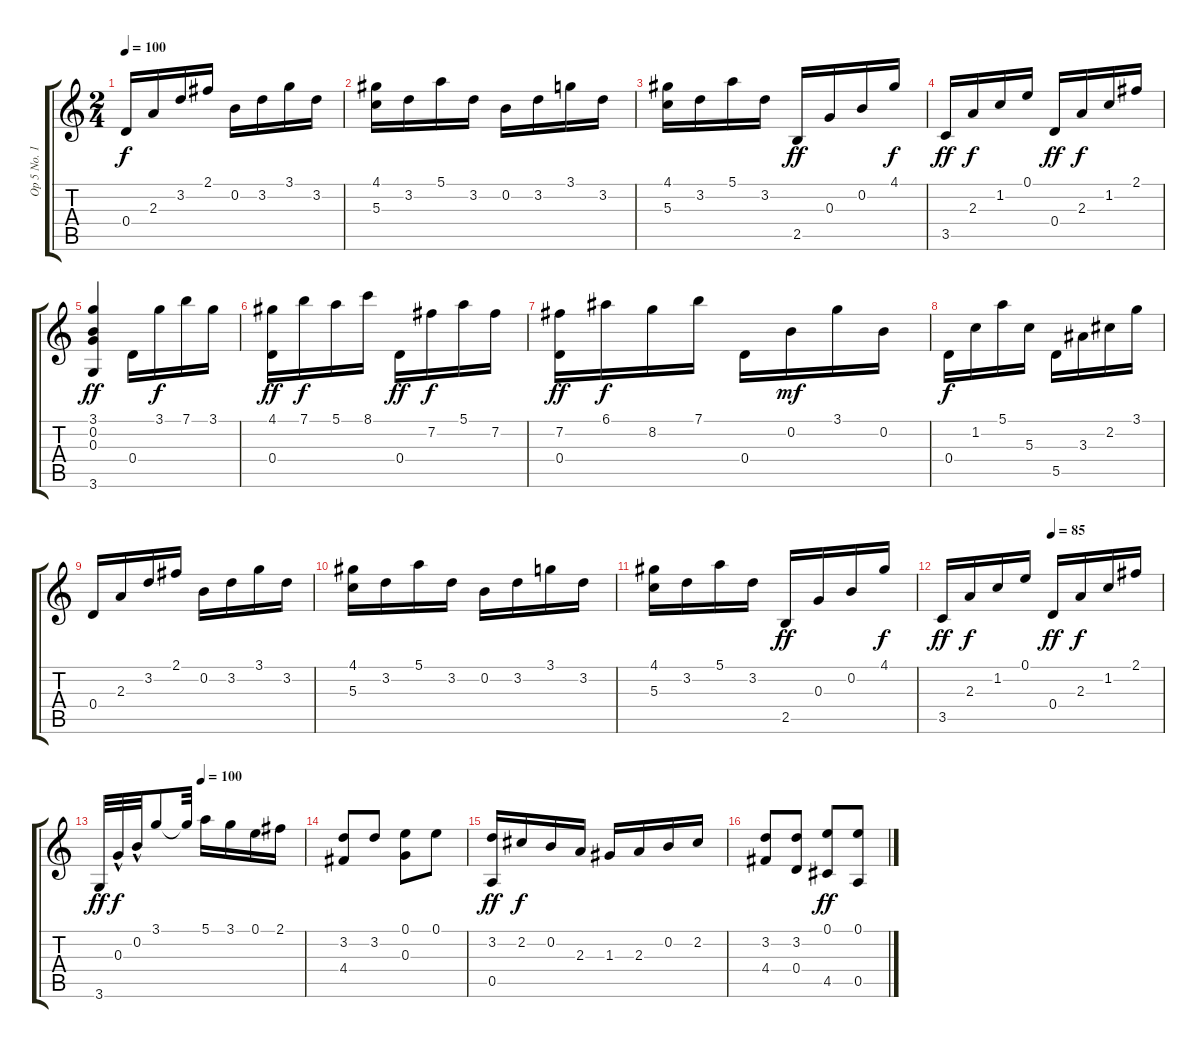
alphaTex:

\track ("Op 5 No. 12" "Op 5 No. 1") {instrument acousticguitarnylon}
\staff {score tabs}
\tuning (E4 B3 G3 D3 A2 E2) {hide}
\ts (2 4)
\tempo 100
\clef g2
\ks c
0.4.16{dy f} 2.3.16 3.2.16 2.1.16 0.2.16 3.2.16 3.1.16 3.2.16 |
(4.1 5.3).16 3.2.16 5.1.16 3.2.16 0.2.16 3.2.16 3.1.16 3.2.16 |
(4.1 5.3).16 3.2.16 5.1.16 3.2.16 2.5.16{dy ff} 0.3.16 0.2.16 4.1.16{dy f} |
3.5.16{dy ff} 2.3.16{dy f} 1.2.16 0.1.16 0.4.16{dy ff} 2.3.16{dy f} 1.2.16 2.1.16 |
(3.1 0.2 0.3 3.6).4{dy ff} 0.4.16 3.1.16{dy f} 7.1.16 3.1.16 |
(4.1 0.4).16{dy ff} 7.1.16{dy f} 5.1.16 8.1.16 0.4.16{dy ff} 7.2.16{dy f} 5.1.16 7.2.16 |
(7.2 0.4).16{dy ff} 6.1.16{dy f} 8.2.16 7.1.16 0.4.16 0.2.16{dy mf} 3.1.16 0.2.16 |
0.4.16{dy f} 1.2.16 5.1.16 5.3.16 5.5.16 3.3.16 2.2.16 3.1.16 |
0.4.16 2.3.16 3.2.16 2.1.16 0.2.16 3.2.16 3.1.16 3.2.16 |
(4.1 5.3).16 3.2.16 5.1.16 3.2.16 0.2.16 3.2.16 3.1.16 3.2.16 |
(4.1 5.3).16 3.2.16 5.1.16 3.2.16 2.5.16{dy ff} 0.3.16 0.2.16 4.1.16{dy f} |
\tempo (85 0.5)
3.5.16{dy ff} 2.3.16{dy f} 1.2.16 0.1.16 0.4.16{dy ff} 2.3.16{dy f} 1.2.16 2.1.16 |
\tempo (100 0.5)
3.6.32{dy ff} 0.3{hac}.32{dy f} 0.2{hac}.32 3.1.8 3.1{t}.32 5.1.16 3.1.16 0.1.16 2.1.16 |
(3.2 4.4).8 3.2.8 (0.1 0.3).8 0.1.8 |
(3.2 0.5).16{dy ff} 2.2.16{dy f} 0.2.16 2.3.16 1.3.16 2.3.16 0.2.16 2.2.16 |
(3.2 4.4).8 (3.2 0.4).8 (0.1 4.5).8{dy ff} (0.1 0.5).8
